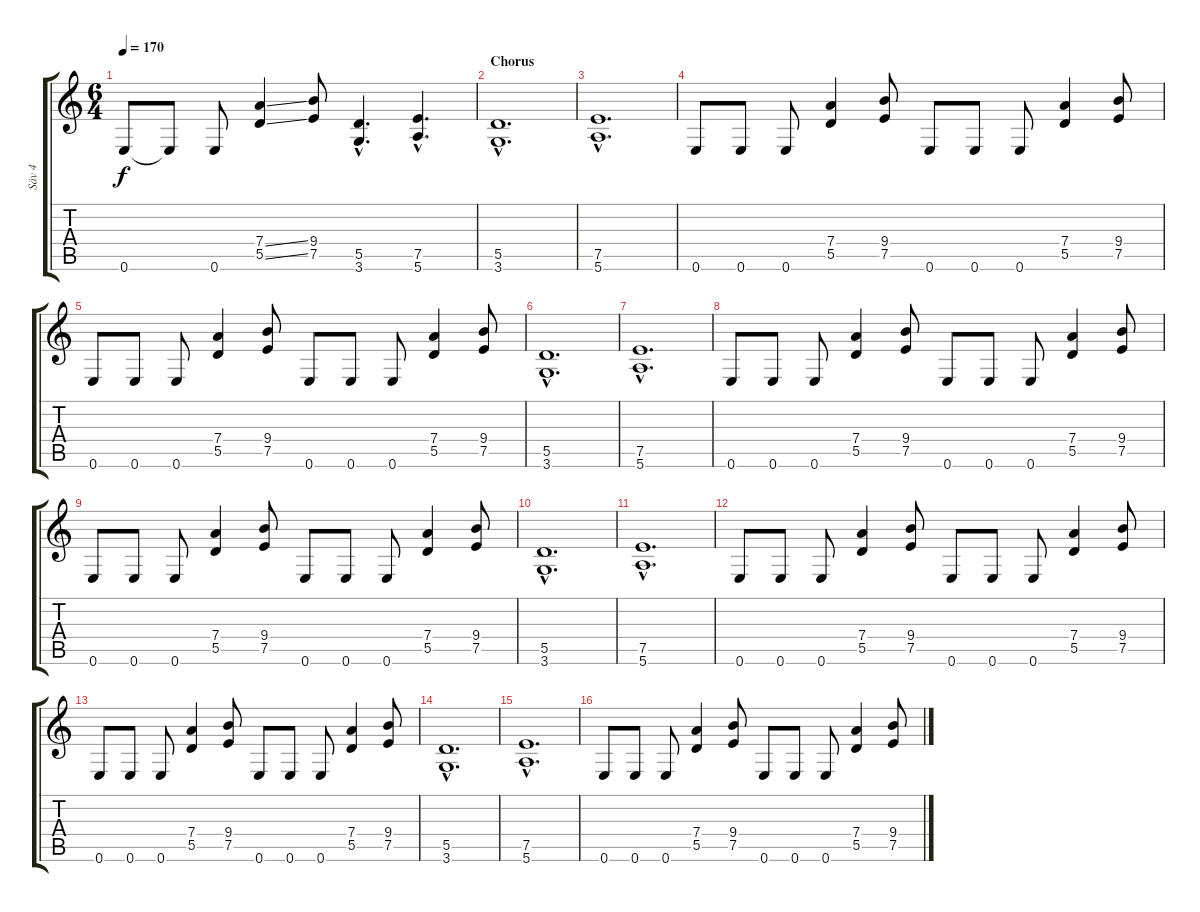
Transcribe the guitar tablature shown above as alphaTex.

\track ("Sáv 4" "Sáv 4") {instrument overdrivenguitar}
\staff {score tabs}
\tuning (E4 B3 G3 D3 A2 E2) {hide}
\ts (6 4)
\tempo 170
\clef g2
\ks c
0.6.8{dy f} 0.6{t}.8 0.6.8 (7.4{ss} 5.5{ss}).4 (9.4 7.5).8 (5.5{hac} 3.6{hac}).4{d} (7.5{hac} 5.6{hac}).4{d} |
\section ("" "Chorus")
(5.5{hac} 3.6{hac}).1{d} |
(7.5{hac} 5.6{hac}).1{d} |
0.6.8 0.6.8 0.6.8 (7.4 5.5).4 (9.4 7.5).8 0.6.8 0.6.8 0.6.8 (7.4 5.5).4 (9.4 7.5).8 |
0.6.8 0.6.8 0.6.8 (7.4 5.5).4 (9.4 7.5).8 0.6.8 0.6.8 0.6.8 (7.4 5.5).4 (9.4 7.5).8 |
(5.5{hac} 3.6{hac}).1{d} |
(7.5{hac} 5.6{hac}).1{d} |
0.6.8 0.6.8 0.6.8 (7.4 5.5).4 (9.4 7.5).8 0.6.8 0.6.8 0.6.8 (7.4 5.5).4 (9.4 7.5).8 |
0.6.8 0.6.8 0.6.8 (7.4 5.5).4 (9.4 7.5).8 0.6.8 0.6.8 0.6.8 (7.4 5.5).4 (9.4 7.5).8 |
(5.5{hac} 3.6{hac}).1{d} |
(7.5{hac} 5.6{hac}).1{d} |
0.6.8 0.6.8 0.6.8 (7.4 5.5).4 (9.4 7.5).8 0.6.8 0.6.8 0.6.8 (7.4 5.5).4 (9.4 7.5).8 |
0.6.8 0.6.8 0.6.8 (7.4 5.5).4 (9.4 7.5).8 0.6.8 0.6.8 0.6.8 (7.4 5.5).4 (9.4 7.5).8 |
(5.5{hac} 3.6{hac}).1{d} |
(7.5{hac} 5.6{hac}).1{d} |
0.6.8 0.6.8 0.6.8 (7.4 5.5).4 (9.4 7.5).8 0.6.8 0.6.8 0.6.8 (7.4 5.5).4 (9.4 7.5).8
